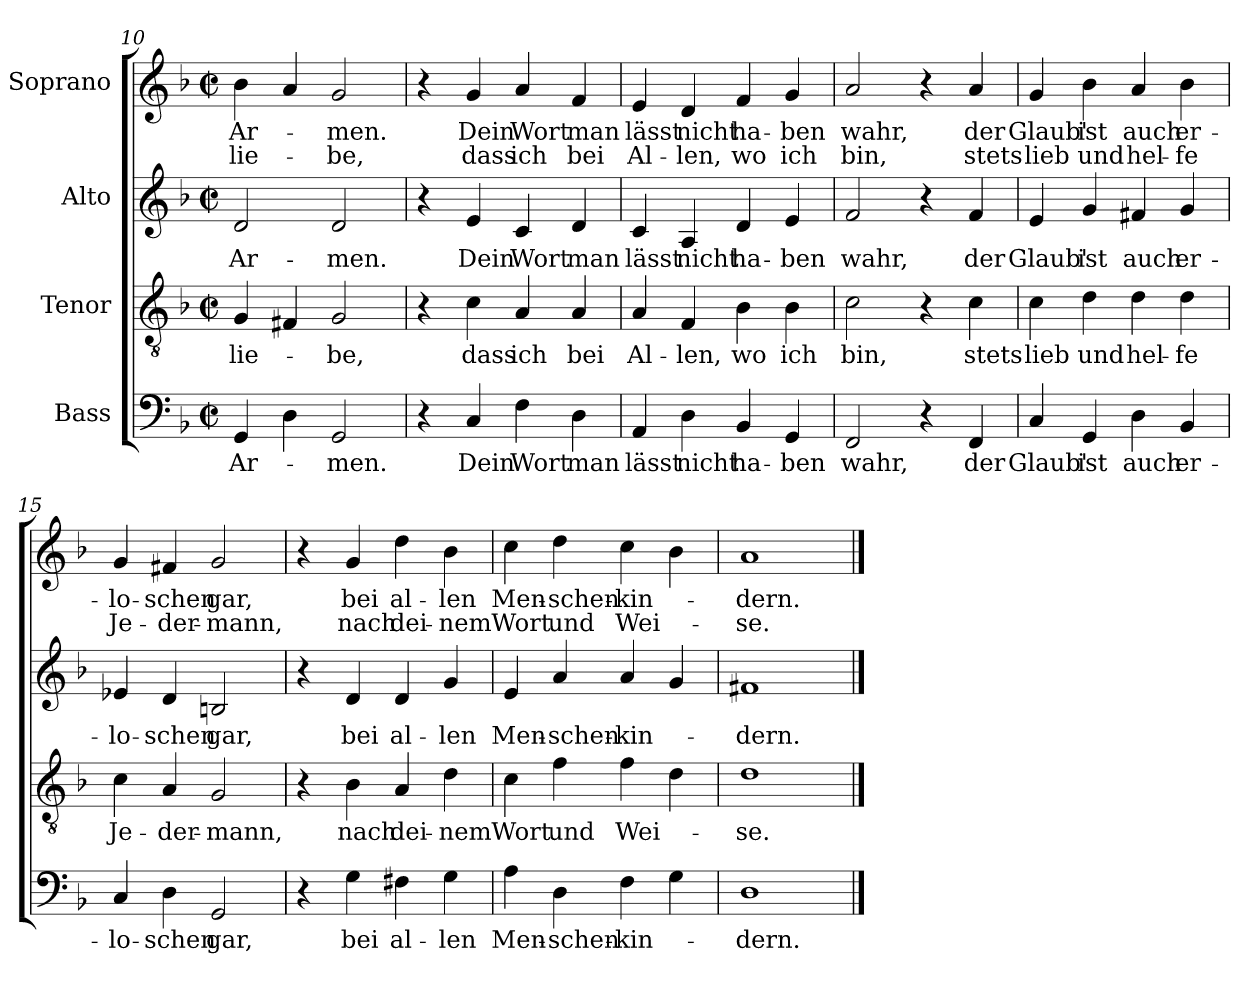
**kern	**text	**kern	**text	**kern	**text	**kern	**text	**text
*part4	*part4	*part3	*part3	*part2	*part2	*part1	*part1	*part1
*staff4	*staff4	*staff3	*staff3	*staff2	*staff2	*staff1	*staff1	*staff1
*I"Bass	*	*I"Tenor	*	*I"Alto	*	*I"Soprano	*	*
*clefF4	*	*clefGv2	*	*clefG2	*	*clefG2	*	*
*k[b-]	*	*k[b-]	*	*k[b-]	*	*k[b-]	*	*
*F:	*	*F:	*	*F:	*	*F:	*	*
*M2/2	*	*M2/2	*	*M2/2	*	*M2/2	*	*
*met(c|)	*	*met(c|)	*	*met(c|)	*	*met(c|)	*	*
=10	=10	=10	=10	=10	=10	=10	=10	=10
4GG/	Ar-	4G/	lie-	2d/	Ar-	4b-\	Ar-	lie-
4D\	.	4F#X/	.	.	.	4a/	.	.
2GG/	-men.	2G/	-be,	2d/	-men.	2g/	-men.	-be,
=11	=11	=11	=11	=11	=11	=11	=11	=11
4r	.	4r	.	4r	.	4r	.	.
4C/	Dein	4c\	dass	4e/	Dein	4g/	Dein	dass
4F\	Wort	4A/	ich	4c/	Wort	4a/	Wort	ich
4D\	man	4A/	bei	4d/	man	4f/	man	bei
=12	=12	=12	=12	=12	=12	=12	=12	=12
4AA/	lässt	4A/	Al-	4c/	lässt	4e/	lässt	Al-
4D\	nicht	4F/	-len,	4A/	nicht	4d/	nicht	-len,
4BB-/	ha-	4B-\	wo	4d/	ha-	4f/	ha-	wo
4GG/	-ben	4B-\	ich	4e/	-ben	4g/	-ben	ich
!!LO:LB:g=z
=13	=13	=13	=13	=13	=13	=13	=13	=13
2FF/	wahr,	2c\	bin,	2f/	wahr,	2a/	wahr,	bin,
4r	.	4r	.	4r	.	4r	.	.
4FF/	der	4c\	stets	4f/	der	4a/	der	stets
=14	=14	=14	=14	=14	=14	=14	=14	=14
4C/	Glaub'	4c\	lieb	4e/	Glaub'	4g/	Glaub'	lieb
4GG/	ist	4d\	und	4g/	ist	4b-\	ist	und
4D\	auch	4d\	hel-	4f#X/	auch	4a/	auch	hel-
4BB-/	er-	4d\	-fe	4g/	er-	4b-\	er-	-fe
=15	=15	=15	=15	=15	=15	=15	=15	=15
4C/	-lo-	4c\	Je-	4e-X/	-lo-	4g/	-lo-	Je-
4D\	-schen	4A/	-der-	4d/	-schen	4f#X/	-schen	-der-
2GG/	gar,	2G/	-mann,	2Bn/	gar,	2g/	gar,	-mann,
=16	=16	=16	=16	=16	=16	=16	=16	=16
4r	.	4r	.	4r	.	4r	.	.
4G\	bei	4B-\	nach	4d/	bei	4g/	bei	nach
4F#X\	al-	4A/	dei-	4d/	al-	4dd\	al-	dei-
4G\	-len	4d\	-nem	4g/	-len	4b-\	-len	-nem
=17	=17	=17	=17	=17	=17	=17	=17	=17
4A\	Men-	4c\	Wort	4e/	Men-	4cc\	Men-	Wort
4D\	-schen-	4f\	und	4a/	-schen-	4dd\	-schen-	und
4F\	-kin-	4f\	Wei-	4a/	-kin-	4cc\	-kin-	Wei-
4G\	.	4d\	.	4g/	.	4b-\	.	.
=18	=18	=18	=18	=18	=18	=18	=18	=18
1D	-dern.	1d	-se.	1f#X	-dern.	1a	-dern.	-se.
==	==	==	==	==	==	==	==	==
*-	*-	*-	*-	*-	*-	*-	*-	*-
